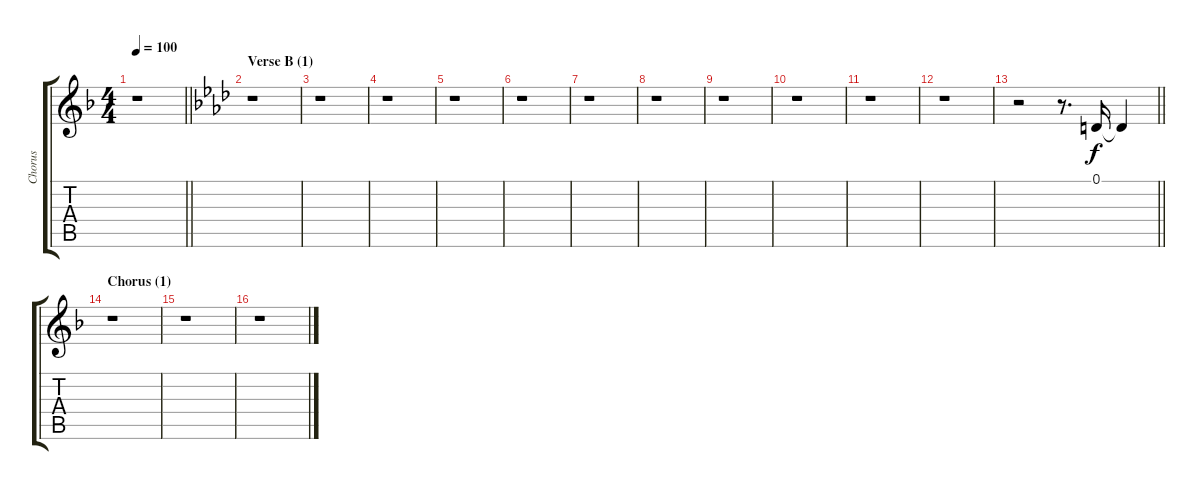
\track ("Chorus" "Chorus") {instrument sopranosax}
\staff {score tabs}
\tuning (D4 A3 F3 C3 G2 D2) {hide}
\ts (4 4)
\tempo 100
\clef g2
\barLineRight lightlight
\ks dminor
r.1{dy f} |
\section ("" "Verse B (1)")
\ks ab
r.1 |
r.1 |
r.1 |
r.1 |
r.1 |
r.1 |
r.1 |
r.1 |
r.1 |
r.1 |
r.1 |
\barLineRight lightlight
r.2 r.8{d} 0.1.16 0.1{t}.4 |
\section ("" "Chorus (1)")
\ks dminor
r.1 |
r.1 |
r.1
